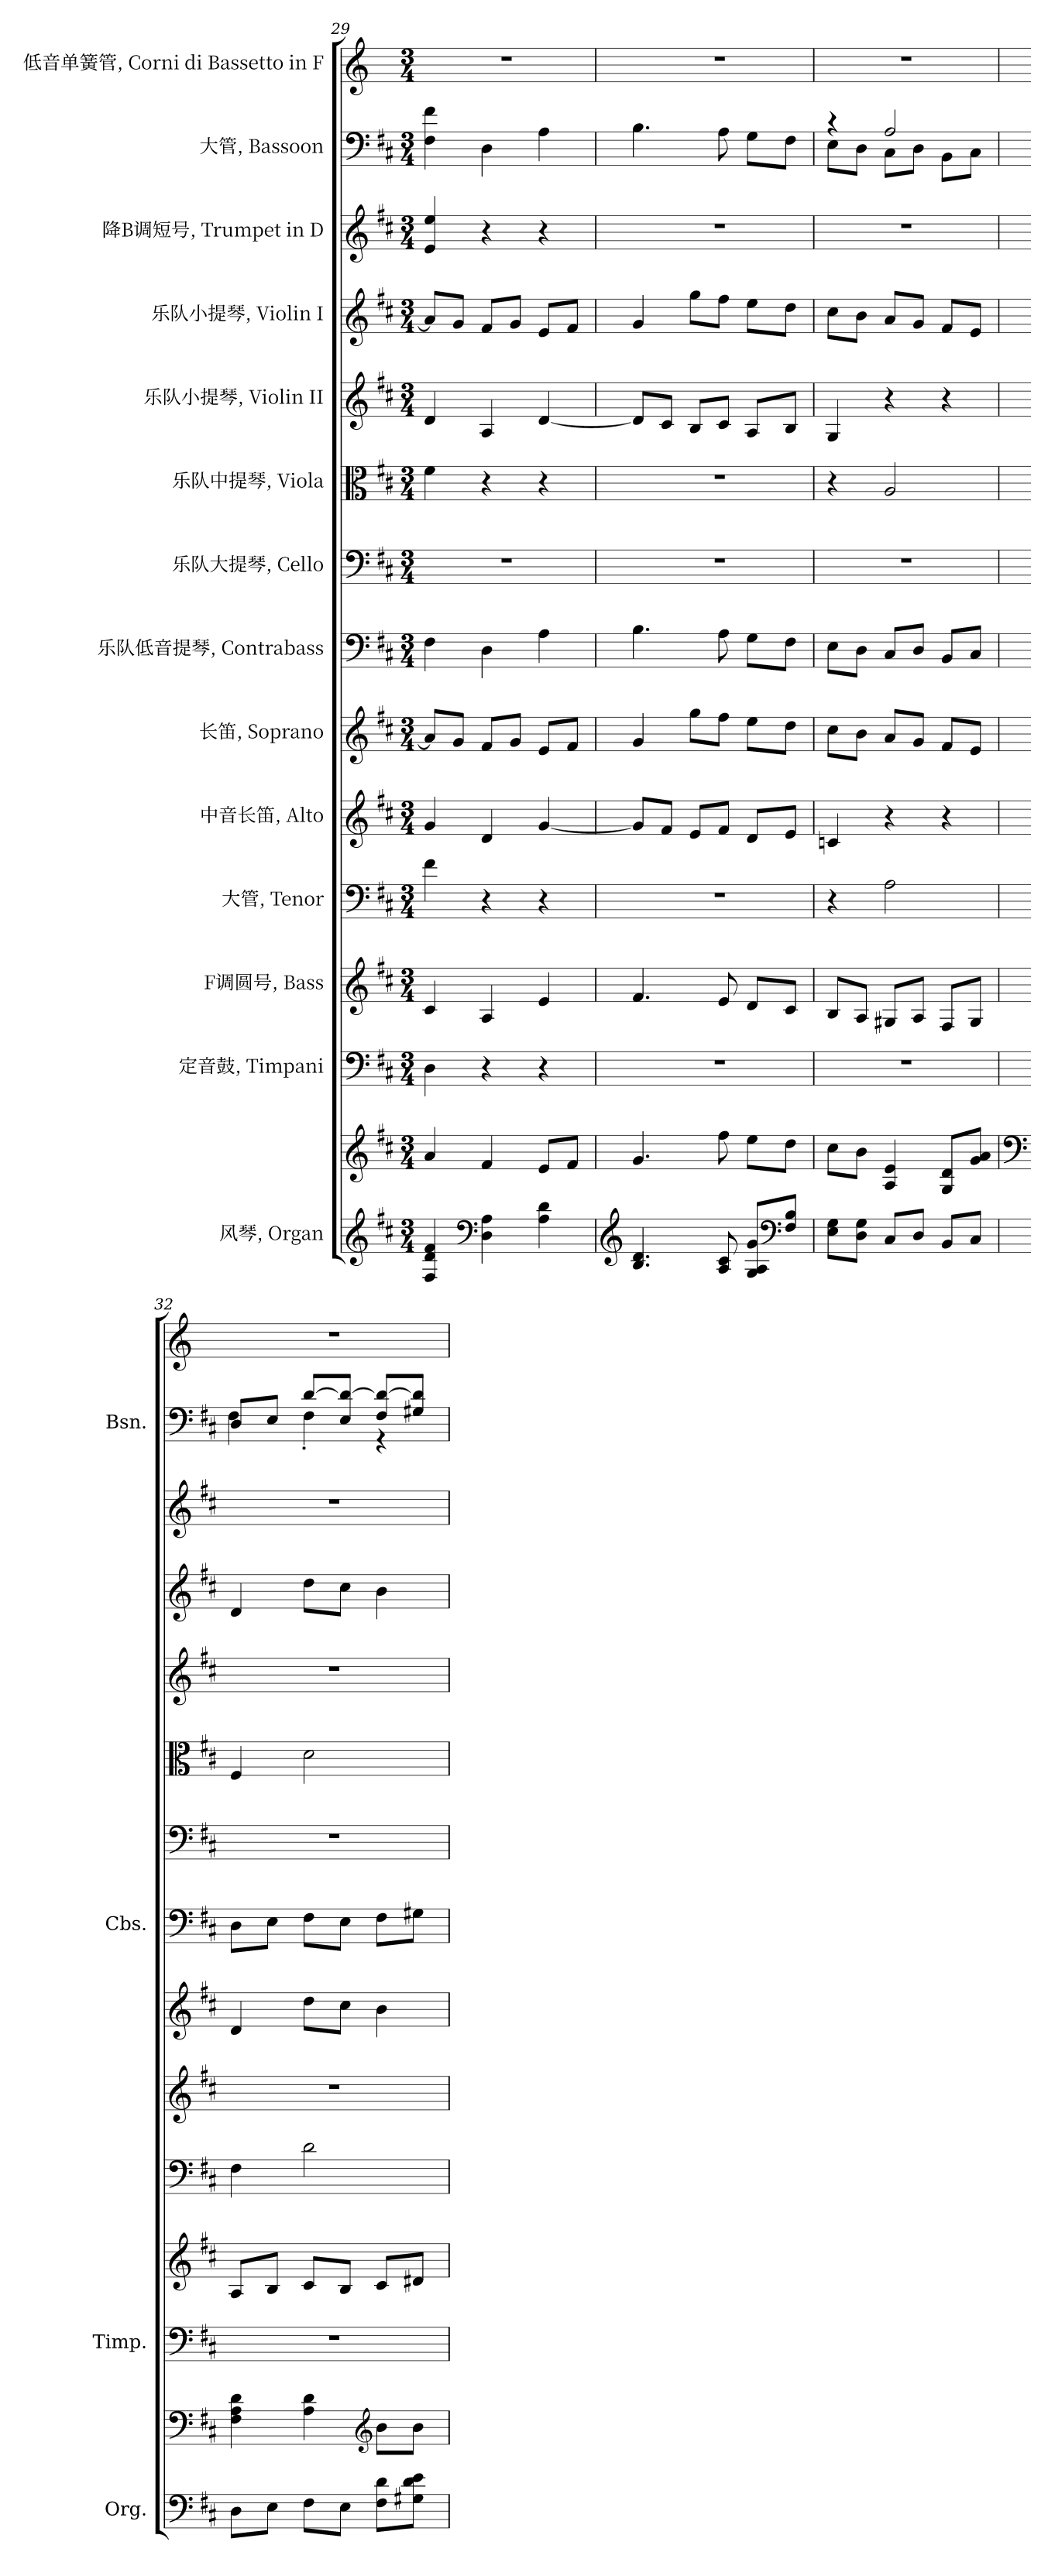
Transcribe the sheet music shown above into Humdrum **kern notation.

**kern	**kern	**kern	**kern	**kern	**kern	**kern	**kern	**kern	**kern	**kern	**kern	**kern	**kern	**kern
*part14	*part14	*part13	*part12	*part11	*part10	*part9	*part8	*part7	*part6	*part5	*part4	*part3	*part2	*part1
*staff15	*staff14	*staff13	*staff12	*staff11	*staff10	*staff9	*staff8	*staff7	*staff6	*staff5	*staff4	*staff3	*staff2	*staff1
*I"风琴, Organ	*	*I"定音鼓, Timpani	*I"F调圆号, Bass	*I"大管, Tenor	*I"中音长笛, Alto	*I"长笛, Soprano	*I"乐队低音提琴, Contrabass	*I"乐队大提琴, Cello	*I"乐队中提琴, Viola	*I"乐队小提琴, Violin II	*I"乐队小提琴, Violin I	*I"降B调短号, Trumpet in D	*I"大管, Bassoon	*I"低音单簧管, Corni di Bassetto in F
*I'Org.	*	*I'Timp.	*	*	*	*	*I'Cbs.	*	*	*	*	*	*I'Bsn.	*
!!LO:PB:g=z
*clefG2	*clefG2	*clefF4	*clefG2	*clefF4	*clefG2	*clefG2	*clefF4	*clefF4	*clefC3	*clefG2	*clefG2	*clefG2	*clefF4	*clefG2
*	*	*	*ITrd4c7	*	*ITrd3c5	*	*ITrd7c12	*	*	*	*	*ITrd1c2	*	*ITrd8c14
*k[f#c#]	*k[f#c#]	*k[f#c#]	*k[f#]	*k[f#c#]	*k[f#c#g#]	*k[f#c#]	*k[f#c#]	*k[f#c#]	*k[f#c#]	*k[f#c#]	*k[f#c#]	*k[]	*k[f#c#]	*k[]
*M3/4	*M3/4	*M3/4	*M3/4	*M3/4	*M3/4	*M3/4	*M3/4	*M3/4	*M3/4	*M3/4	*M3/4	*M3/4	*M3/4	*M3/4
=29	=29	=29	=29	=29	=29	=29	=29	=29	=29	=29	=29	=29	=29	=29
4F#/ 4d/ 4f#/	4a/	4D\	4F#/	4f#\	4d/	8a/L]	4FF#\	2.r	4f#\	4d/	8a/L]	4d/ 4dd/	4F#\ 4f#\	2.r
.	.	.	.	.	.	8g/J	.	.	.	.	8g/J	.	.	.
*clefF4	*	*	*	*	*	*	*	*	*	*	*	*	*	*
4D\ 4A\	4f#/	4r	4D/	4r	4A/	8f#/L	4DD\	.	4r	4A/	8f#/L	4r	4D\	.
.	.	.	.	.	.	8g/J	.	.	.	.	8g/J	.	.	.
4A\ 4d\	8e/L	4r	4A/	4r	[4d/	8e/L	4AA\	.	4r	[4d/	8e/L	4r	4A\	.
.	8f#/J	.	.	.	.	8f#/J	.	.	.	.	8f#/J	.	.	.
=30	=30	=30	=30	=30	=30	=30	=30	=30	=30	=30	=30	=30	=30	=30
*clefG2	*	*	*	*	*	*	*	*	*	*	*	*	*	*
4.B/ 4.d/	4.g/	2.r	4.B/	2.r	8d/L]	4g/	4.BB\	2.r	2.r	8d/L]	4g/	2.r	4.B\	2.r
.	.	.	.	.	8c#/J	.	.	.	.	8c#/J	.	.	.	.
.	.	.	.	.	8B/L	8gg\L	.	.	.	8B/L	8gg\L	.	.	.
8A/ 8c#/	8ff#\	.	8A/	.	8c#/J	8ff#\J	8AA\	.	.	8c#/J	8ff#\J	.	8A\	.
8G/ 8A/ 8g/L	8ee\L	.	8G/L	.	8A/L	8ee\L	8GG\L	.	.	8A/L	8ee\L	.	8G\L	.
*clefF4	*	*	*	*	*	*	*	*	*	*	*	*	*	*
8F#/ 8B/J	8dd\J	.	8F#/J	.	8B/J	8dd\J	8FF#\J	.	.	8B/J	8dd\J	.	8F#\J	.
=31	=31	=31	=31	=31	=31	=31	=31	=31	=31	=31	=31	=31	=31	=31
*	*	*	*	*	*	*	*	*	*	*	*	*	*^	*
8E\ 8G\L	8cc#\L	2.r	8E/L	4r	4Gn/	8cc#\L	8EE\L	2.r	4r	4G/	8cc#\L	2.r	4r	8E\L	2.r
8D\ 8G\J	8b\J	.	8D/J	.	.	8b\J	8DD\J	.	.	.	8b\J	.	.	8D\J	.
8C#/L	4A/ 4e/	.	8C#X/L	2A\	4r	8a/L	8CC#/L	.	2A/	4r	8a/L	.	2A/	8C#\L	.
8D/J	.	.	8D/J	.	.	8g/J	8DD/J	.	.	.	8g/J	.	.	8D\J	.
8BB/L	8G/ 8d/L	.	8BB/L	.	4r	8f#/L	8BBB/L	.	.	4r	8f#/L	.	.	8BB\L	.
8C#/J	8g/ 8a/J	.	8C#/J	.	.	8e/J	8CC#/J	.	.	.	8e/J	.	.	8C#\J	.
!!LO:PB:g=z
=32	=32	=32	=32	=32	=32	=32	=32	=32	=32	=32	=32	=32	=32	=32	=32
*	*clefF4	*	*	*	*	*	*	*	*	*	*	*	*	*	*
8D\L	4F#\ 4A\ 4d\	2.r	8D/L	4F#\	2.r	4d/	8DD\L	2.r	4F#/	2.r	4d/	2.r	8D/L	4F#\	2.r
8E\J	.	.	8E/J	.	.	.	8EE\J	.	.	.	.	.	8E/J	.	.
8F#\L	4A\ 4d\	.	8F#/L	2d\	.	8dd\L	8FF#\L	.	2d\	.	8dd\L	.	[8d/L	4F#'\	.
8E\J	.	.	8E/J	.	.	8cc#\J	8EE\J	.	.	.	8cc#\J	.	8E/ 8d/_J	.	.
*	*clefG2	*	*	*	*	*	*	*	*	*	*	*	*	*	*
8F#\ 8d\L	8b\L	.	8F#/L	.	.	4b\	8FF#\L	.	.	.	4b\	.	8F#/ 8d/_L	4r	.
8G#X\ 8d\ 8e\J	8b\J	.	8G#X/J	.	.	.	8GG#X\J	.	.	.	.	.	8G#X/ 8d/]J	.	.
*	*	*	*	*	*	*	*	*	*	*	*	*	*v	*v	*
=	=	=	=	=	=	=	=	=	=	=	=	=	=	=
*-	*-	*-	*-	*-	*-	*-	*-	*-	*-	*-	*-	*-	*-	*-
